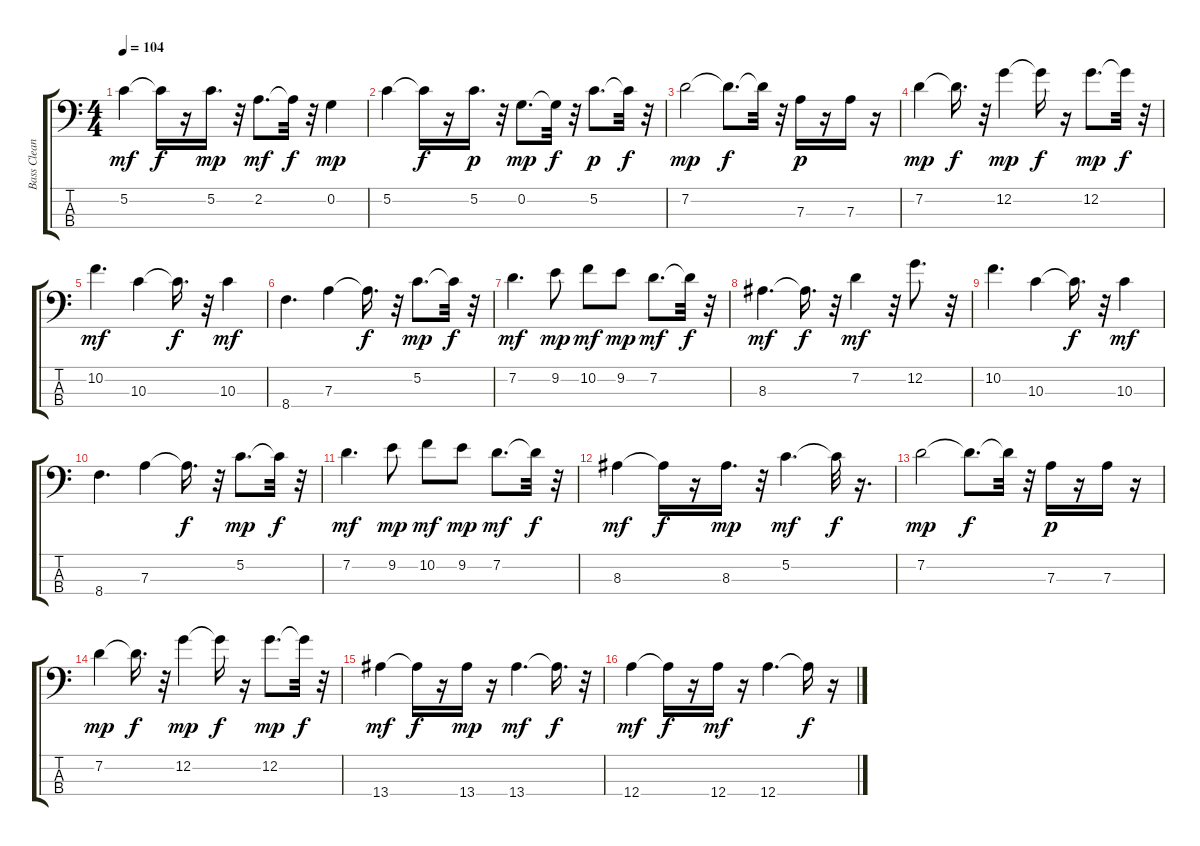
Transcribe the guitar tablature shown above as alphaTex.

\track ("Bass Clean" "Bass Clean") {instrument acousticbass}
\staff {score tabs}
\tuning (C-1 G2 D2 A1) {hide}
\ts (4 4)
\tempo 104
\clef f4
\ks c
5.2.4{dy mf} 5.2{t}.16{dy f} r.16 5.2.16{d dy mp} r.32 2.2.8{d dy mf} 2.2{t}.32{dy f} r.32 0.2.4{dy mp} |
5.2.4 5.2{t}.16{dy f} r.16 5.2.16{d dy p} r.32 0.2.8{d dy mp} 0.2{t}.32{dy f} r.32 5.2.8{d dy p} 5.2{t}.32{dy f} r.32 |
7.2.2{dy mp} 7.2{t}.8{d dy f} 7.2{t}.32 r.32 7.3.16{dy p} r.16 7.3.16 r.16 |
7.2.4{dy mp} 7.2{t}.16{d dy f} r.32 12.2.4{dy mp} 12.2{t}.16{dy f} r.16 12.2.8{d dy mp} 12.2{t}.32{dy f} r.32 |
10.2.4{d dy mf} 10.3.4 10.3{t}.16{d dy f} r.32 10.3.4{dy mf} |
8.4.4{d} 7.3.4 7.3{t}.16{d dy f} r.32 5.2.8{d dy mp} 5.2{t}.32{dy f} r.32 |
7.2.4{d dy mf} 9.2.8{dy mp} 10.2.8{dy mf} 9.2.8{dy mp} 7.2.8{d dy mf} 7.2{t}.32{dy f} r.32 |
8.3.4{d dy mf} 8.3{t}.16{d dy f} r.32 7.2.4{dy mf} r.32 12.2.8{d} r.32 |
10.2.4{d} 10.3.4 10.3{t}.16{d dy f} r.32 10.3.4{dy mf} |
8.4.4{d} 7.3.4 7.3{t}.16{d dy f} r.32 5.2.8{d dy mp} 5.2{t}.32{dy f} r.32 |
7.2.4{d dy mf} 9.2.8{dy mp} 10.2.8{dy mf} 9.2.8{dy mp} 7.2.8{d dy mf} 7.2{t}.32{dy f} r.32 |
8.3.4{dy mf} 8.3{t}.16{dy f} r.16 8.3.16{d dy mp} r.32 5.2.4{d dy mf} 5.2{t}.32{dy f} r.16{d} |
7.2.2{dy mp} 7.2{t}.8{d dy f} 7.2{t}.32 r.32 7.3.16{dy p} r.16 7.3.16 r.16 |
7.2.4{dy mp} 7.2{t}.16{d dy f} r.32 12.2.4{dy mp} 12.2{t}.16{dy f} r.16 12.2.8{d dy mp} 12.2{t}.32{dy f} r.32 |
13.4.4{dy mf} 13.4{t}.16{dy f} r.16 13.4.16{dy mp} r.16 13.4.4{d dy mf} 13.4{t}.16{d dy f} r.32 |
12.4.4{dy mf} 12.4{t}.16{dy f} r.16 12.4.16{dy mf} r.16 12.4.4{d} 12.4{t}.16{dy f} r.16
